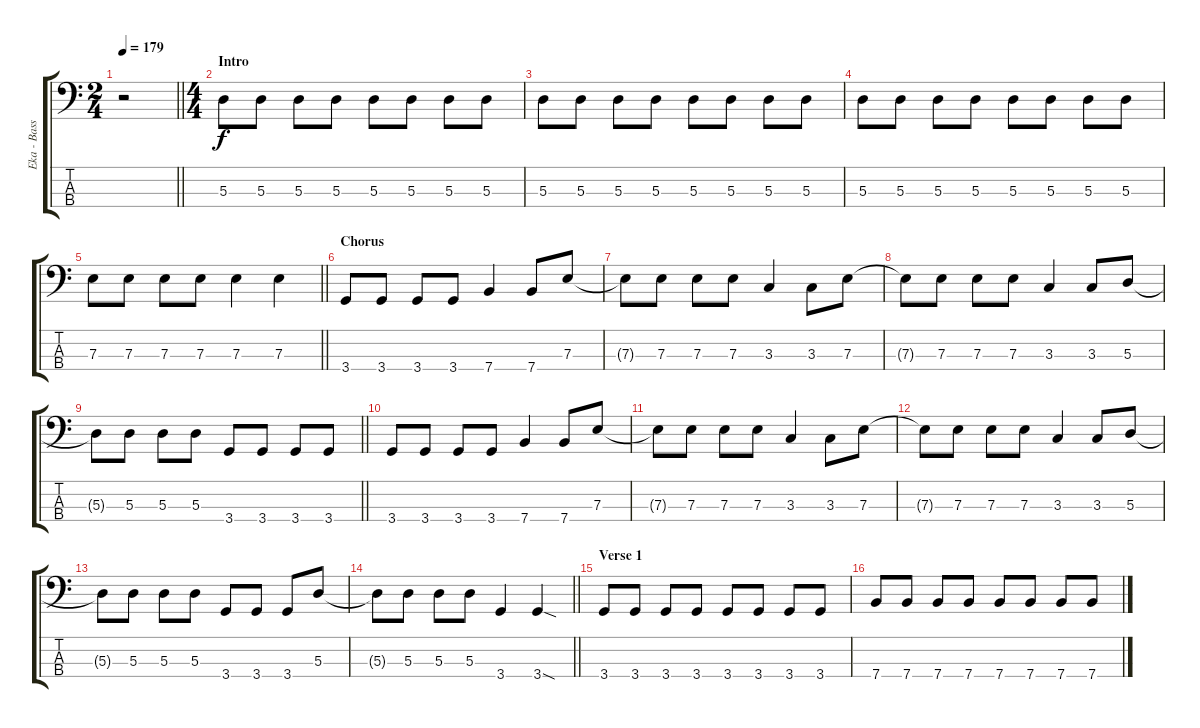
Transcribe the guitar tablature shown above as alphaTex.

\track ("Eka - Bass" "Eka - Bass") {instrument electricbasspick}
\staff {score tabs}
\tuning (G2 D2 A1 E1) {hide}
\ts (2 4)
\tempo 179
\clef f4
\barLineRight lightlight
\ks c
r.2{dy f instrument electricbasspick} |
\ts (4 4)
\section ("" "Intro")
5.3.8 5.3.8 5.3.8 5.3.8 5.3.8 5.3.8 5.3.8 5.3.8 |
5.3.8 5.3.8 5.3.8 5.3.8 5.3.8 5.3.8 5.3.8 5.3.8 |
5.3.8 5.3.8 5.3.8 5.3.8 5.3.8 5.3.8 5.3.8 5.3.8 |
\barLineRight lightlight
7.3.8 7.3.8 7.3.8 7.3.8 7.3.4 7.3.4 |
\section ("" "Chorus")
3.4.8 3.4.8 3.4.8 3.4.8 7.4.4 7.4.8 7.3.8 |
7.3{t}.8 7.3.8 7.3.8 7.3.8 3.3.4 3.3.8 7.3.8 |
7.3{t}.8 7.3.8 7.3.8 7.3.8 3.3.4 3.3.8 5.3.8 |
\barLineRight lightlight
5.3{t}.8 5.3.8 5.3.8 5.3.8 3.4.8 3.4.8 3.4.8 3.4.8 |
3.4.8 3.4.8 3.4.8 3.4.8 7.4.4 7.4.8 7.3.8 |
7.3{t}.8 7.3.8 7.3.8 7.3.8 3.3.4 3.3.8 7.3.8 |
7.3{t}.8 7.3.8 7.3.8 7.3.8 3.3.4 3.3.8 5.3.8 |
5.3{t}.8 5.3.8 5.3.8 5.3.8 3.4.8 3.4.8 3.4.8 5.3.8 |
\barLineRight lightlight
5.3{t}.8 5.3.8 5.3.8 5.3.8 3.4.4 3.4{sod}.4 |
\section ("" "Verse 1")
3.4.8 3.4.8 3.4.8 3.4.8 3.4.8 3.4.8 3.4.8 3.4.8 |
7.4.8 7.4.8 7.4.8 7.4.8 7.4.8 7.4.8 7.4.8 7.4.8
